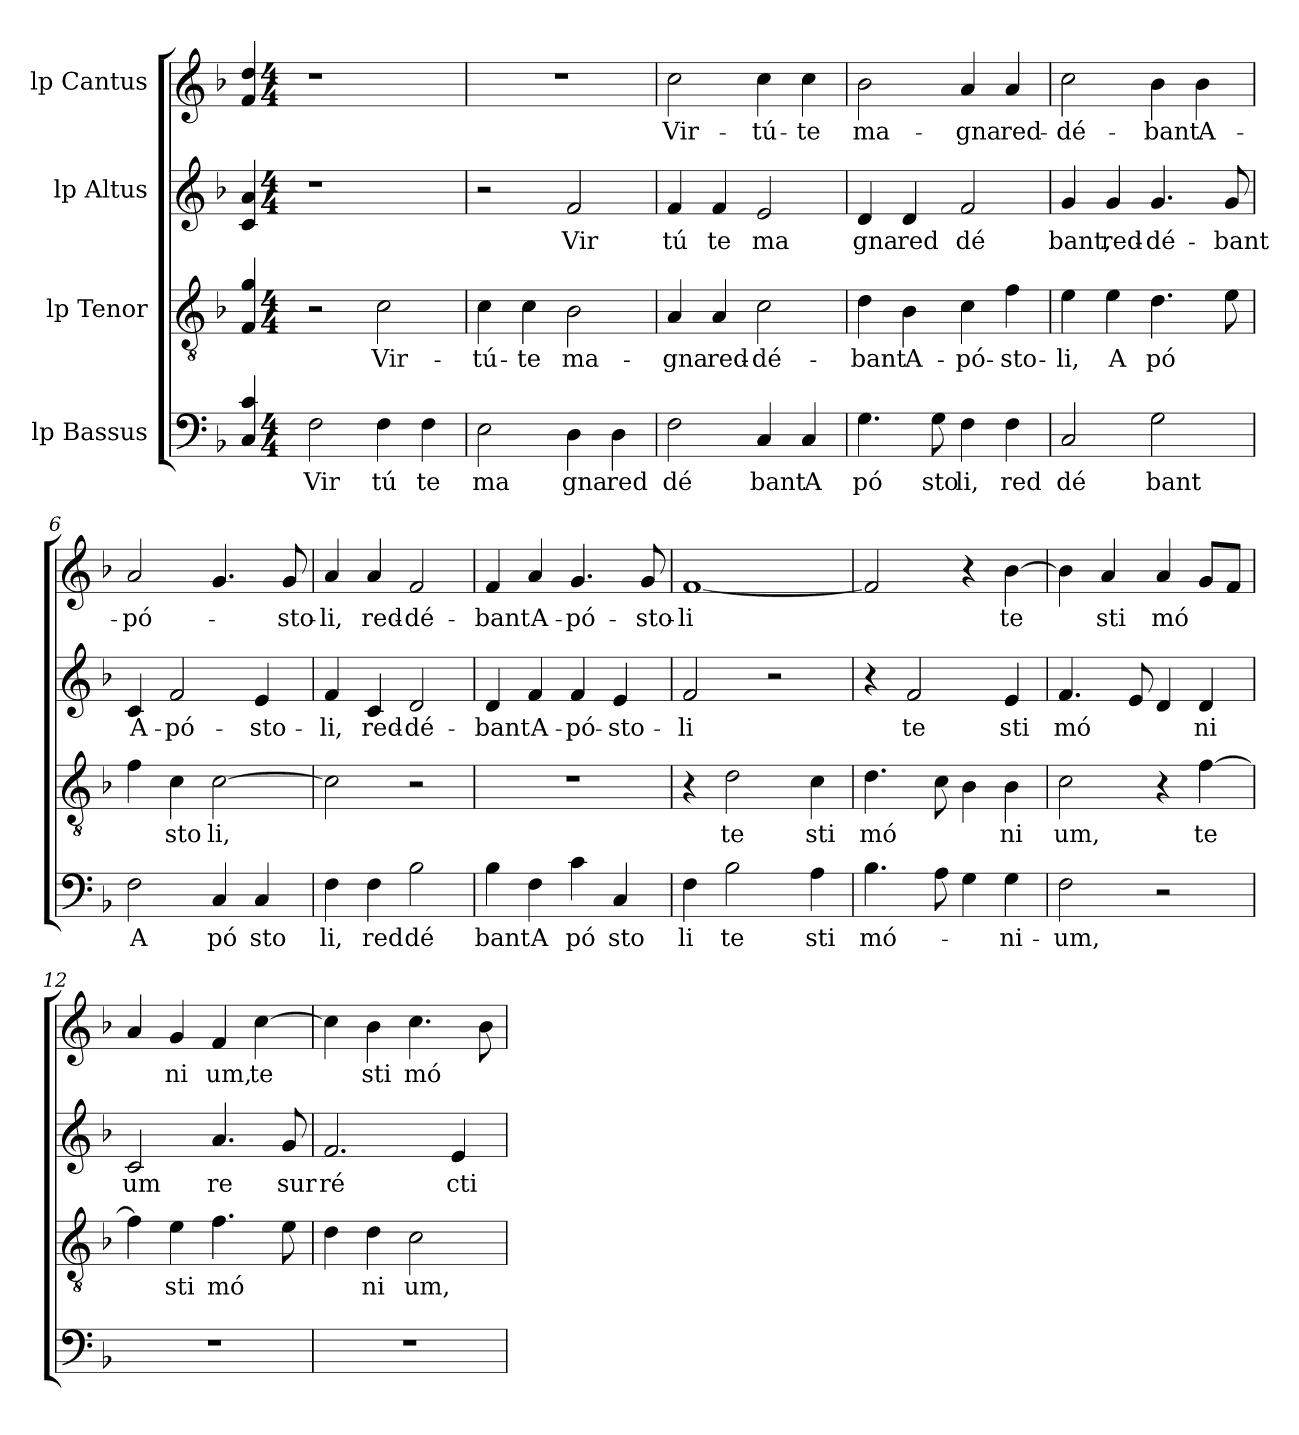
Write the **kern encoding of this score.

**kern	**text	**kern	**text	**kern	**text	**kern	**text
*part4	*part4	*part3	*part3	*part2	*part2	*part1	*part1
*staff4	*staff4	*staff3	*staff3	*staff2	*staff2	*staff1	*staff1
*I"lp Bassus	*	*I"lp Tenor	*	*I"lp Altus	*	*I"lp Cantus	*
!!LO:PB:g=z
*stria5	*	*stria5	*	*stria5	*	*stria5	*
*clefF4	*	*clefGv2	*	*clefG2	*	*clefG2	*
*k[b-]	*	*k[b-]	*	*k[b-]	*	*k[b-]	*
*F:	*	*F:	*	*F:	*	*F:	*
=1	=1	=1	=1	=1	=1	=1	=1
4c/ 4C/	.	4g/ 4F/	.	4a/ 4c/	.	4dd/ 4f/	.
*M4/4	*	*M4/4	*	*M4/4	*	*M4/4	*
*met(c)	*	*met(c)	*	*met(c)	*	*met(c)	*
!	!LO:LY:b:cj	!	!	!	!	!	!
2F\	Vir	2r	.	1r	.	1r	.
!	!LO:LY:b:cj	!	!LO:LY:b:cj	!	!	!	!
4F\	tú	2c\	Vir-	.	.	.	.
!	!LO:LY:b:cj	!	!	!	!	!	!
4F\	te	.	.	.	.	.	.
=2	=2	=2	=2	=2	=2	=2	=2
!	!LO:LY:b:cj	!	!LO:LY:b:cj	!	!	!	!
2E\	ma	4c\	-tú-	2r	.	1r	.
!	!	!	!LO:LY:b:cj	!	!	!	!
.	.	4c\	-te	.	.	.	.
!	!LO:LY:b:cj	!	!LO:LY:b:cj	!	!LO:LY:b:cj	!	!
4D\	gna	2B-\	ma-	2f/	Vir	.	.
!	!LO:LY:b:cj	!	!	!	!	!	!
4D\	red	.	.	.	.	.	.
=3	=3	=3	=3	=3	=3	=3	=3
!	!LO:LY:b:cj	!	!LO:LY:b:cj	!	!LO:LY:b:cj	!	!LO:LY:b:cj
2F\	dé	4A/	-gna	4f/	tú	2cc\	Vir-
!	!	!	!LO:LY:b:cj	!	!LO:LY:b:cj	!	!
.	.	4A/	red-	4f/	te	.	.
!	!LO:LY:b:cj	!	!LO:LY:b:cj	!	!LO:LY:b:cj	!	!LO:LY:b:cj
4C/	bant	2c\	-dé-	2e/	ma	4cc\	-tú-
!	!LO:LY:b:cj	!	!	!	!	!	!LO:LY:b:cj
4C/	A	.	.	.	.	4cc\	-te
=4	=4	=4	=4	=4	=4	=4	=4
!	!LO:LY:b:cj	!	!LO:LY:b:cj	!	!LO:LY:b:cj	!	!LO:LY:b:cj
4.G\	pó	4d\	-bant	4d/	gna	2b-\	ma-
!	!	!	!LO:LY:b:cj	!	!LO:LY:b:cj	!	!
.	.	4B-\	A-	4d/	red	.	.
!	!LO:LY:b:cj	!	!	!	!	!	!
8G\	sto	.	.	.	.	.	.
!	!LO:LY:b:cj	!	!LO:LY:b:cj	!	!LO:LY:b:cj	!	!LO:LY:b:cj
4F\	li,	4c\	-pó-	2f/	dé	4a/	-gna
!	!LO:LY:b:cj	!	!LO:LY:b:cj	!	!	!	!LO:LY:b:cj
4F\	red	4f\	-sto-	.	.	4a/	red-
!!LO:LB:g=z
=5	=5	=5	=5	=5	=5	=5	=5
!	!LO:LY:b:cj	!	!LO:LY:b:cj	!	!LO:LY:b:cj	!	!LO:LY:b:cj
2C/	dé	4e\	-li,	4g/	bant,	2cc\	-dé-
!	!	!	!LO:LY:b:cj	!	!LO:LY:b:cj	!	!
.	.	4e\	A	4g/	red-	.	.
!	!LO:LY:b:cj	!	!LO:LY:b:cj	!	!LO:LY:b:cj	!	!LO:LY:b:cj
2G\	bant	4.d\	pó	4.g/	-dé-	4b-\	-bant
!	!	!	!	!	!	!	!LO:LY:b:cj
.	.	.	.	.	.	4b-\	A-
!	!	!	!	!	!LO:LY:b:cj	!	!
.	.	8e\	.	8g/	-bant	.	.
=6	=6	=6	=6	=6	=6	=6	=6
!	!LO:LY:b:cj	!	!	!	!LO:LY:b:cj	!	!LO:LY:b:cj
2F\	A	4f\	.	4c/	A-	2a/	-pó-
!	!	!	!LO:LY:b:cj	!	!LO:LY:b:cj	!	!
.	.	4c\	sto	2f/	-pó-	.	.
!	!LO:LY:b:cj	!	!LO:LY:b:cj	!	!	!	!
4C/	pó	[>2c\	li,	.	.	4.g/	.
!	!LO:LY:b:cj	!	!	!	!LO:LY:b:cj	!	!
4C/	sto	.	.	4e/	-sto-	.	.
!	!	!	!	!	!	!	!LO:LY:b:cj
.	.	.	.	.	.	8g/	-sto-
=7	=7	=7	=7	=7	=7	=7	=7
!	!LO:LY:b:cj	!	!	!	!LO:LY:b:cj	!	!LO:LY:b:cj
4F\	li,	2c\]	.	4f/	-li,	4a/	-li,
!	!LO:LY:b:cj	!	!	!	!LO:LY:b:cj	!	!LO:LY:b:cj
4F\	red	.	.	4c/	red-	4a/	red-
!	!LO:LY:b:cj	!	!	!	!LO:LY:b:cj	!	!LO:LY:b:cj
2B-\	dé	2r	.	2d/	-dé-	2f/	-dé-
=8	=8	=8	=8	=8	=8	=8	=8
!	!LO:LY:b:cj	!	!	!	!LO:LY:b:cj	!	!LO:LY:b:cj
4B-\	bant	1r	.	4d/	-bant	4f/	-bant
!	!LO:LY:b:cj	!	!	!	!LO:LY:b:cj	!	!LO:LY:b:cj
4F\	A	.	.	4f/	A-	4a/	A-
!	!LO:LY:b:cj	!	!	!	!LO:LY:b:cj	!	!LO:LY:b:cj
4c\	pó	.	.	4f/	-pó-	4.g/	-pó-
!	!LO:LY:b:cj	!	!	!	!LO:LY:b:cj	!	!
4C/	sto	.	.	4e/	-sto-	.	.
!	!	!	!	!	!	!	!LO:LY:b:cj
.	.	.	.	.	.	8g/	-sto-
=9	=9	=9	=9	=9	=9	=9	=9
!	!LO:LY:b:cj	!	!	!	!LO:LY:b:cj	!	!LO:LY:b:cj
4F\	li	4r	.	2f/	-li	[>1f	-li
!	!LO:LY:b:cj	!	!LO:LY:b:cj	!	!	!	!
2B-\	te	2d\	te	.	.	.	.
.	.	.	.	2r	.	.	.
!	!LO:LY:b:cj	!	!LO:LY:b:cj	!	!	!	!
4A\	sti	4c\	sti	.	.	.	.
!!LO:LB:g=z
=10	=10	=10	=10	=10	=10	=10	=10
!	!LO:LY:b	!	!LO:LY:b	!	!	!	!
4.B-\	mó-	4.d\	mó	4r	.	2f/]	.
!	!	!	!	!	!LO:LY:b:cj	!	!
.	.	.	.	2f/	te	.	.
8A\	.	8c\	.	.	.	.	.
4G\	.	4B-\	.	.	.	4r	.
!	!LO:LY:b:cj	!	!LO:LY:b:cj	!	!LO:LY:b:cj	!	!LO:LY:b:cj
4G\	-ni-	4B-\	ni	4e/	sti	[>4b-\	te
=11	=11	=11	=11	=11	=11	=11	=11
!	!LO:LY:b:cj	!	!LO:LY:b:cj	!	!LO:LY:b	!	!
2F\	-um,	2c\	um,	4.f/	mó	4b-\]	.
!	!	!	!	!	!	!	!LO:LY:b:cj
.	.	.	.	.	.	4a/	sti
.	.	.	.	8e/	.	.	.
!	!	!	!	!	!	!	!LO:LY:b
2r	.	4r	.	4d/	.	4a/	mó
!	!	!	!LO:LY:b:cj	!	!LO:LY:b:cj	!	!
.	.	[>4f\	te	4d/	ni	8g/L	.
.	.	.	.	.	.	8f/J	.
=12	=12	=12	=12	=12	=12	=12	=12
!	!	!	!	!	!LO:LY:b:cj	!	!
1r	.	4f\]	.	2c/	um	4a/	.
!	!	!	!LO:LY:b:cj	!	!	!	!LO:LY:b:cj
.	.	4e\	sti	.	.	4g/	ni
!	!	!	!LO:LY:b	!	!LO:LY:b:cj	!	!LO:LY:b:cj
.	.	4.f\	mó	4.a/	re	4f/	um,
!	!	!	!	!	!	!	!LO:LY:b:cj
.	.	.	.	.	.	[>4cc\	te
!	!	!	!	!	!LO:LY:b:cj	!	!
.	.	8e\	.	8g/	sur	.	.
=13	=13	=13	=13	=13	=13	=13	=13
!	!	!	!	!	!LO:LY:b:cj	!	!
1r	.	4d\	.	2.f/	ré	4cc\]	.
!	!	!	!LO:LY:b:cj	!	!	!	!LO:LY:b:cj
.	.	4d\	ni	.	.	4b-\	sti
!	!	!	!LO:LY:b:cj	!	!	!	!LO:LY:b
.	.	2c\	um,	.	.	4.cc\	mó
!	!	!	!	!	!LO:LY:b:cj	!	!
.	.	.	.	4e/	cti	.	.
.	.	.	.	.	.	8b-\	.
=	=	=	=	=	=	=	=
*-	*-	*-	*-	*-	*-	*-	*-
